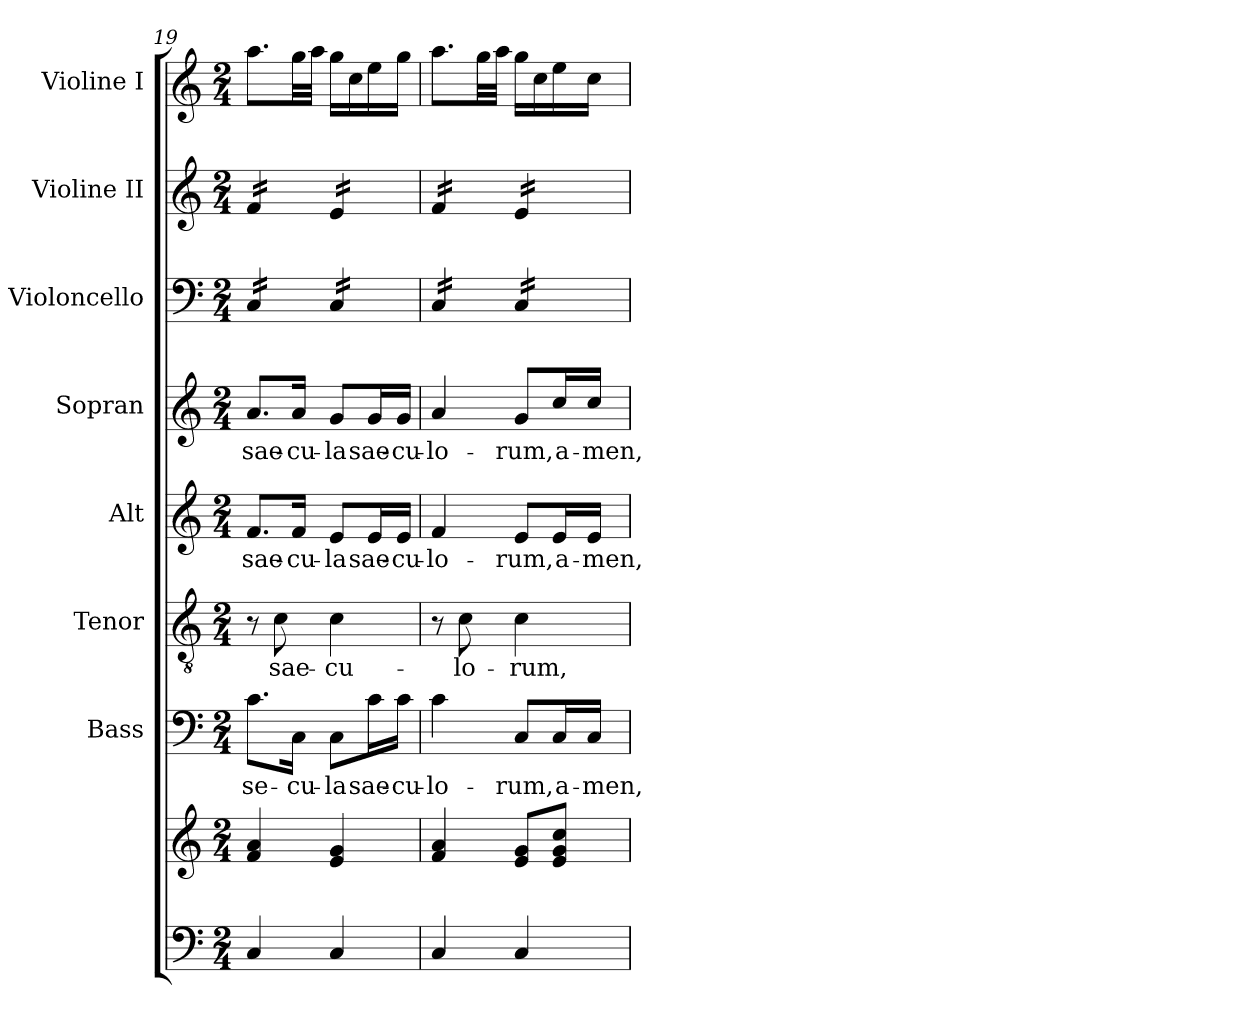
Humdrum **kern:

**kern	**kern	**kern	**text	**kern	**text	**kern	**text	**kern	**text	**kern	**kern	**kern
*part8	*part8	*part7	*part7	*part6	*part6	*part5	*part5	*part4	*part4	*part3	*part2	*part1
*staff9	*staff8	*staff7	*staff7	*staff6	*staff6	*staff5	*staff5	*staff4	*staff4	*staff3	*staff2	*staff1
*	*	*I"Bass	*	*I"Tenor	*	*I"Alt	*	*I"Sopran	*	*I"Violoncello	*I"Violine II	*I"Violine I
*	*	*I'B.	*	*I'T.	*	*I'A.	*	*I'S.	*	*I'Vc.	*I'Vl. II	*I'Vl. I
!!LO:PB:g=z
*clefF4	*clefG2	*clefF4	*	*clefGv2	*	*clefG2	*	*clefG2	*	*clefF4	*clefG2	*clefG2
*	*	*	*	*	*	*	*	*	*	*ITrd7c12	*	*
*k[]	*k[]	*k[]	*	*k[]	*	*k[]	*	*k[]	*	*k[]	*k[]	*k[]
*C:	*C:	*C:	*	*C:	*	*C:	*	*C:	*	*C:	*C:	*C:
*M2/4	*M2/4	*M2/4	*	*M2/4	*	*M2/4	*	*M2/4	*	*M2/4	*M2/4	*M2/4
=19	=19	=19	=19	=19	=19	=19	=19	=19	=19	=19	=19	=19
!	!	!	!LO:LY:b	!	!	!	!LO:LY:b	!	!LO:LY:b	!	!	!
*	*	*	*	*	*	*	*	*	*	*tremolo	*	*
*	*	*	*	*	*	*	*	*	*	*	*tremolo	*
4C/	4f/ 4a/	8.c\L	se-	8r	.	8.f/L	sae-	8.a/L	sae-	16CC/LL	16f/LL	8.aa\L
.	.	.	.	.	.	.	.	.	.	16CC/	16f/	.
!	!	!	!	!	!LO:LY:b	!	!	!	!	!	!	!
.	.	.	.	8c\	sae-	.	.	.	.	16CC/	16f/	.
!	!	!	!LO:LY:b	!	!	!	!LO:LY:b	!	!LO:LY:b	!	!	!
.	.	16C\Jk	-cu-	.	.	16f/Jk	-cu-	16a/Jk	-cu-	16CC/JJ	16f/JJ	32gg\LL
.	.	.	.	.	.	.	.	.	.	.	.	32aa\JJJ
!	!	!	!LO:LY:b	!	!LO:LY:b	!	!LO:LY:b	!	!LO:LY:b	!	!	!
4C/	4e/ 4g/	8C\L	-la	4c\	-cu-	8e/L	-la	8g/L	-la	16CC/LL	16e/LL	16gg\LL
.	.	.	.	.	.	.	.	.	.	16CC/	16e/	16cc\
!	!	!	!LO:LY:b	!	!	!	!LO:LY:b	!	!LO:LY:b	!	!	!
.	.	16c\L	sae-	.	.	16e/L	sae-	16g/L	sae-	16CC/	16e/	16ee\
!	!	!	!LO:LY:b	!	!	!	!LO:LY:b	!	!LO:LY:b	!	!	!
.	.	16c\JJ	-cu-	.	.	16e/JJ	-cu-	16g/JJ	-cu-	16CC/JJ	16e/JJ	16gg\JJ
=20	=20	=20	=20	=20	=20	=20	=20	=20	=20	=20	=20	=20
!	!	!	!LO:LY:b	!	!	!	!LO:LY:b	!	!LO:LY:b	!	!	!
4C/	4f/ 4a/	4c\	-lo-	8r	.	4f/	-lo-	4a/	-lo-	16CC/LL	16f/LL	8.aa\L
.	.	.	.	.	.	.	.	.	.	16CC/	16f/	.
!	!	!	!	!	!LO:LY:b	!	!	!	!	!	!	!
.	.	.	.	8c\	-lo-	.	.	.	.	16CC/	16f/	.
.	.	.	.	.	.	.	.	.	.	16CC/JJ	16f/JJ	32gg\LL
.	.	.	.	.	.	.	.	.	.	.	.	32aa\JJJ
!	!	!	!LO:LY:b	!	!LO:LY:b	!	!LO:LY:b	!	!LO:LY:b	!	!	!
4C/	8e/ 8g/L	8C/L	-rum,	4c\	-rum,	8e/L	-rum,	8g/L	-rum,	16CC/LL	16e/LL	16gg\LL
.	.	.	.	.	.	.	.	.	.	16CC/	16e/	16cc\
!	!	!	!LO:LY:b	!	!	!	!LO:LY:b	!	!LO:LY:b	!	!	!
.	8e/ 8g/ 8cc/J	16C/L	a-	.	.	16e/L	a-	16cc/L	a-	16CC/	16e/	16ee\
!	!	!	!LO:LY:b	!	!	!	!LO:LY:b	!	!LO:LY:b	!	!	!
.	.	16C/JJ	-men,	.	.	16e/JJ	-men,	16cc/JJ	-men,	16CC/JJ	16e/JJ	16cc\JJ
*	*	*	*	*	*	*	*	*	*	*	*Xtremolo	*
*	*	*	*	*	*	*	*	*	*	*Xtremolo	*	*
=	=	=	=	=	=	=	=	=	=	=	=	=
*-	*-	*-	*-	*-	*-	*-	*-	*-	*-	*-	*-	*-
